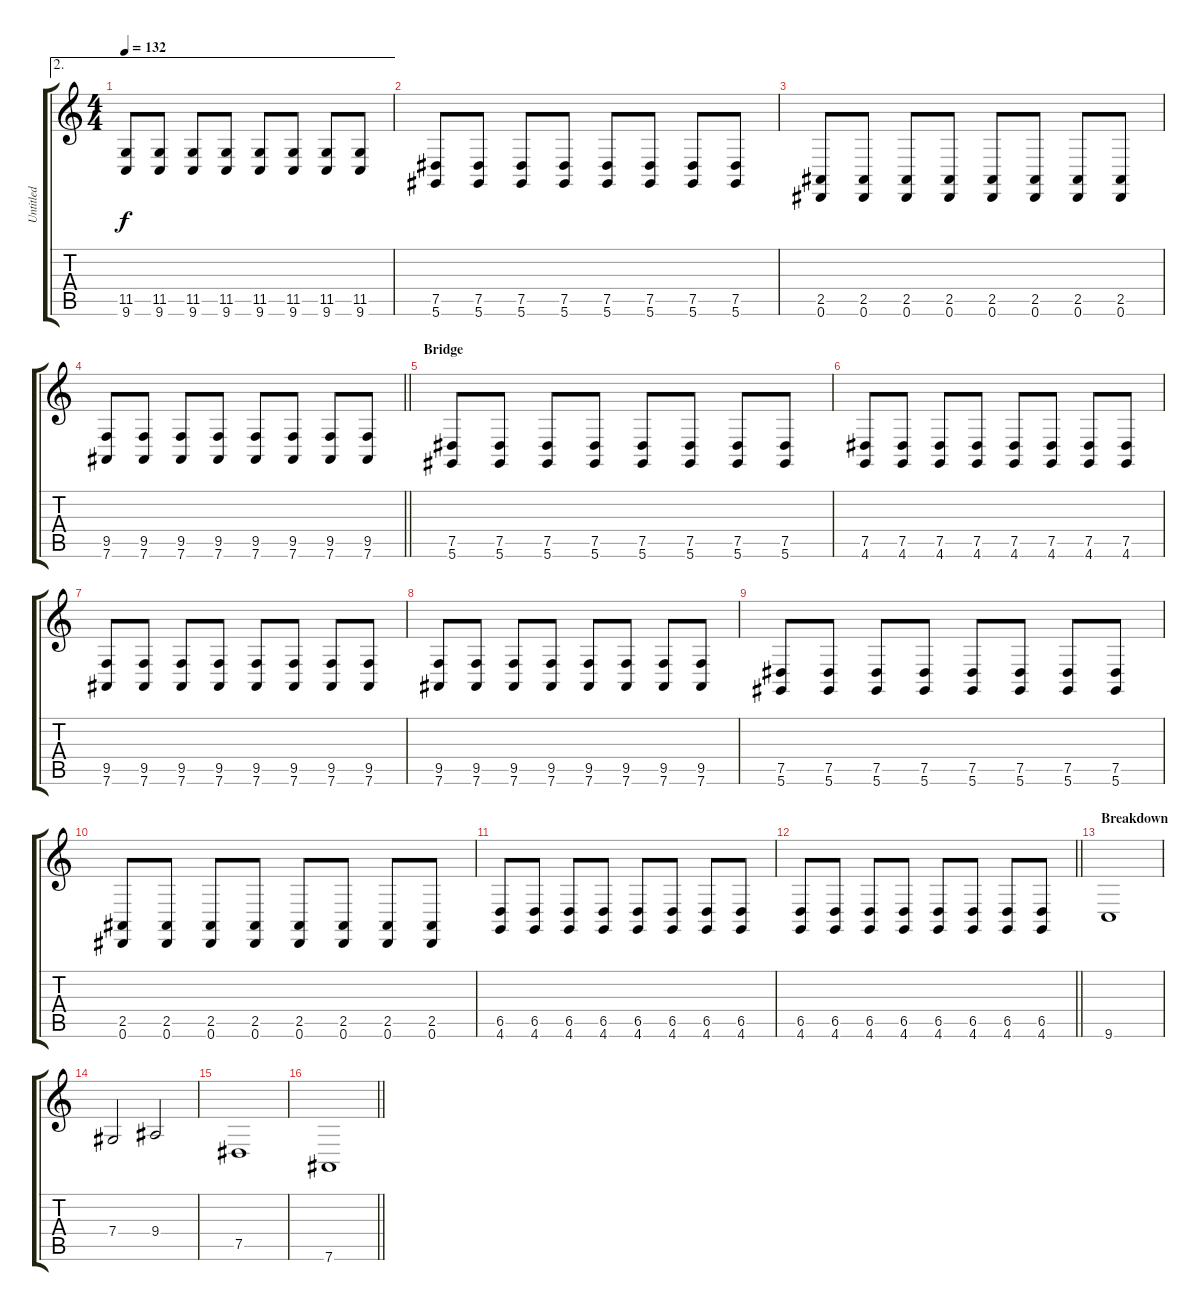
\track ("Untitled" "Untitled") {instrument synthstrings1}
\staff {score tabs}
\tuning (Eb4 Bb3 Gb3 Db3 Ab2 Eb2) {hide}
\ae 2
\ts (4 4)
\tempo 132
\clef g2
\ks c
(11.5 9.6).8{dy f} (11.5 9.6).8 (11.5 9.6).8 (11.5 9.6).8 (11.5 9.6).8 (11.5 9.6).8 (11.5 9.6).8 (11.5 9.6).8 |
(7.5 5.6).8 (7.5 5.6).8 (7.5 5.6).8 (7.5 5.6).8 (7.5 5.6).8 (7.5 5.6).8 (7.5 5.6).8 (7.5 5.6).8 |
(2.5 0.6).8 (2.5 0.6).8 (2.5 0.6).8 (2.5 0.6).8 (2.5 0.6).8 (2.5 0.6).8 (2.5 0.6).8 (2.5 0.6).8 |
\barLineRight lightlight
(9.5 7.6).8 (9.5 7.6).8 (9.5 7.6).8 (9.5 7.6).8 (9.5 7.6).8 (9.5 7.6).8 (9.5 7.6).8 (9.5 7.6).8 |
\section ("" "Bridge")
(7.5 5.6).8 (7.5 5.6).8 (7.5 5.6).8 (7.5 5.6).8 (7.5 5.6).8 (7.5 5.6).8 (7.5 5.6).8 (7.5 5.6).8 |
(7.5 4.6).8 (7.5 4.6).8 (7.5 4.6).8 (7.5 4.6).8 (7.5 4.6).8 (7.5 4.6).8 (7.5 4.6).8 (7.5 4.6).8 |
(9.5 7.6).8 (9.5 7.6).8 (9.5 7.6).8 (9.5 7.6).8 (9.5 7.6).8 (9.5 7.6).8 (9.5 7.6).8 (9.5 7.6).8 |
(9.5 7.6).8 (9.5 7.6).8 (9.5 7.6).8 (9.5 7.6).8 (9.5 7.6).8 (9.5 7.6).8 (9.5 7.6).8 (9.5 7.6).8 |
(7.5 5.6).8 (7.5 5.6).8 (7.5 5.6).8 (7.5 5.6).8 (7.5 5.6).8 (7.5 5.6).8 (7.5 5.6).8 (7.5 5.6).8 |
(2.5 0.6).8 (2.5 0.6).8 (2.5 0.6).8 (2.5 0.6).8 (2.5 0.6).8 (2.5 0.6).8 (2.5 0.6).8 (2.5 0.6).8 |
(6.5 4.6).8 (6.5 4.6).8 (6.5 4.6).8 (6.5 4.6).8 (6.5 4.6).8 (6.5 4.6).8 (6.5 4.6).8 (6.5 4.6).8 |
\barLineRight lightlight
(6.5 4.6).8 (6.5 4.6).8 (6.5 4.6).8 (6.5 4.6).8 (6.5 4.6).8 (6.5 4.6).8 (6.5 4.6).8 (6.5 4.6).8 |
\section ("" "Breakdown")
9.6.1 |
7.4.2 9.4.2 |
7.5.1 |
\barLineRight lightlight
7.6.1
